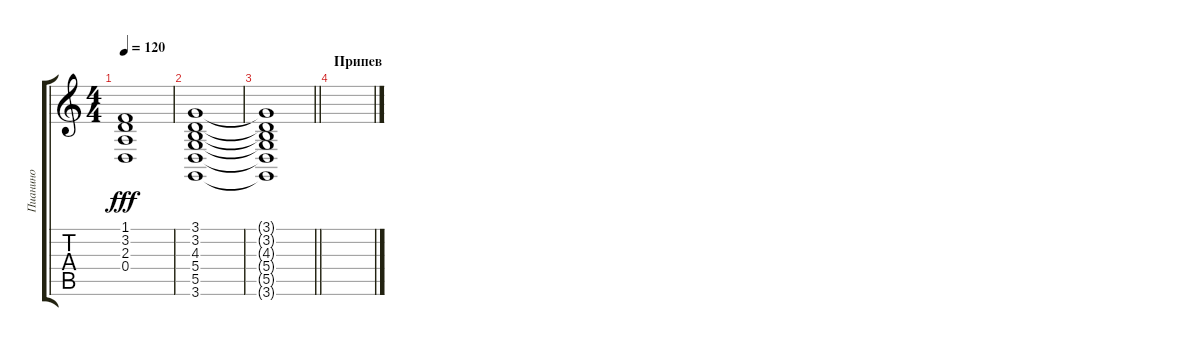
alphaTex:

\track ("Пианино" "Пианино") {instrument acousticgrandpiano}
\staff {score tabs}
\tuning (E4 B3 G3 D3 A2 E2) {hide}
\ts (4 4)
\tempo 120
\clef g2
\ks c
(1.1{t} 3.2{t} 2.3{t} 0.4{t}).1{dy fff} |
(3.1 3.2 4.3 5.4 5.5 3.6).1 |
\barLineRight lightlight
(3.1{t} 3.2{t} 4.3{t} 5.4{t} 5.5{t} 3.6{t}).1 |
\section ("" "Припев")
